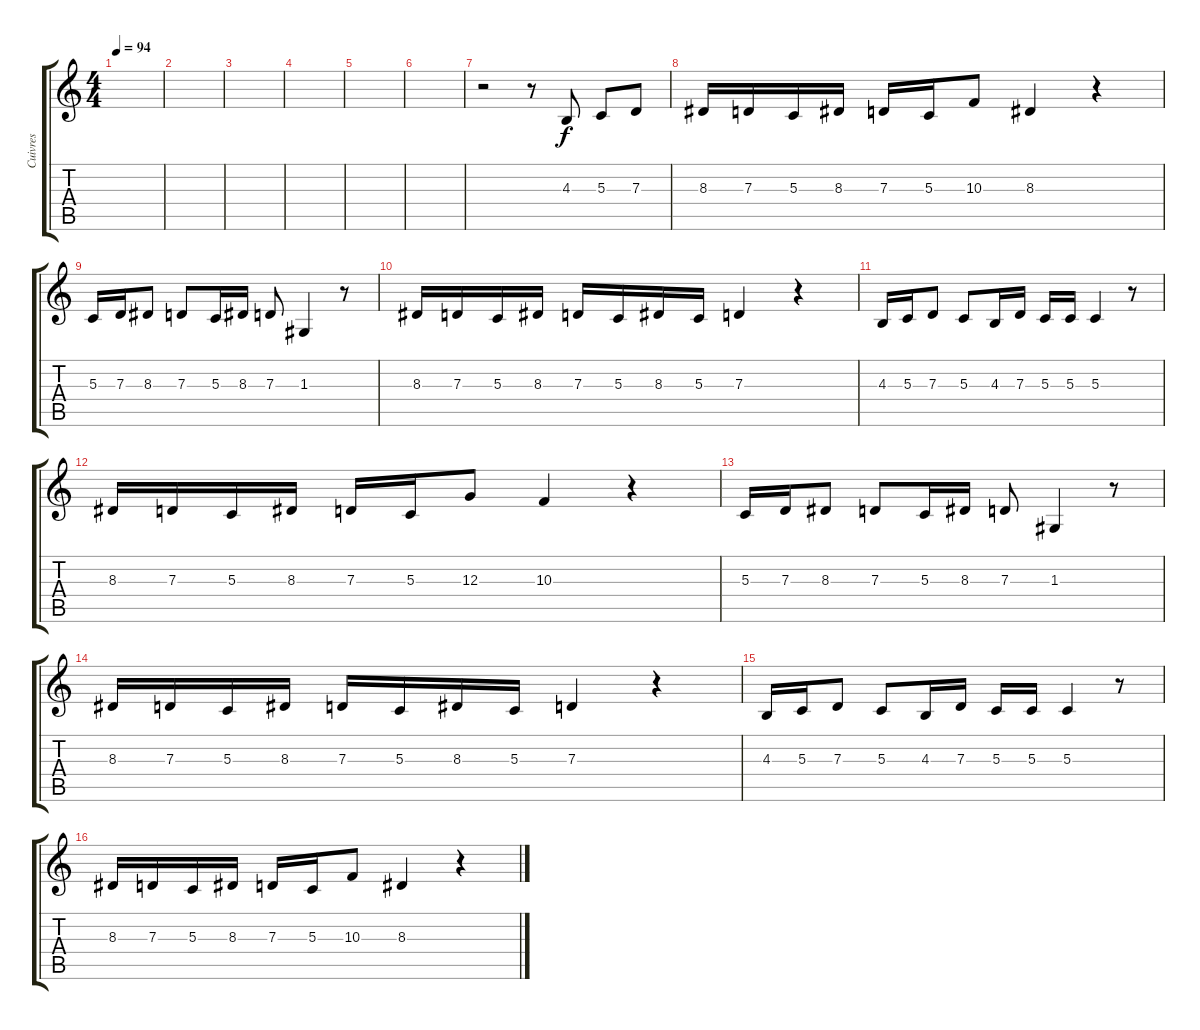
\track ("Cuivres" "Cuivres") {instrument tuba}
\staff {score tabs}
\tuning (E4 B3 G3 D3 A2 E2) {hide}
\ts (4 4)
\tempo 94
\clef g2
\ks c
|
|
|
|
|
|
r.2 r.8 4.3.8 5.3.8 7.3.8 |
8.3.16 7.3.16 5.3.16 8.3.16 7.3.16 5.3.16 10.3.8 8.3.4 r.4 |
5.3.16 7.3.16 8.3.8 7.3.8 5.3.16 8.3.16 7.3.8 1.3.4 r.8 |
8.3.16 7.3.16 5.3.16 8.3.16 7.3.16 5.3.16 8.3.16 5.3.16 7.3.4 r.4 |
4.3.16 5.3.16 7.3.8 5.3.8 4.3.16 7.3.16 5.3.16 5.3.16 5.3.4 r.8 |
8.3.16 7.3.16 5.3.16 8.3.16 7.3.16 5.3.16 12.3.8 10.3.4 r.4 |
5.3.16 7.3.16 8.3.8 7.3.8 5.3.16 8.3.16 7.3.8 1.3.4 r.8 |
8.3.16 7.3.16 5.3.16 8.3.16 7.3.16 5.3.16 8.3.16 5.3.16 7.3.4 r.4 |
4.3.16 5.3.16 7.3.8 5.3.8 4.3.16 7.3.16 5.3.16 5.3.16 5.3.4 r.8 |
8.3.16 7.3.16 5.3.16 8.3.16 7.3.16 5.3.16 10.3.8 8.3.4 r.4
